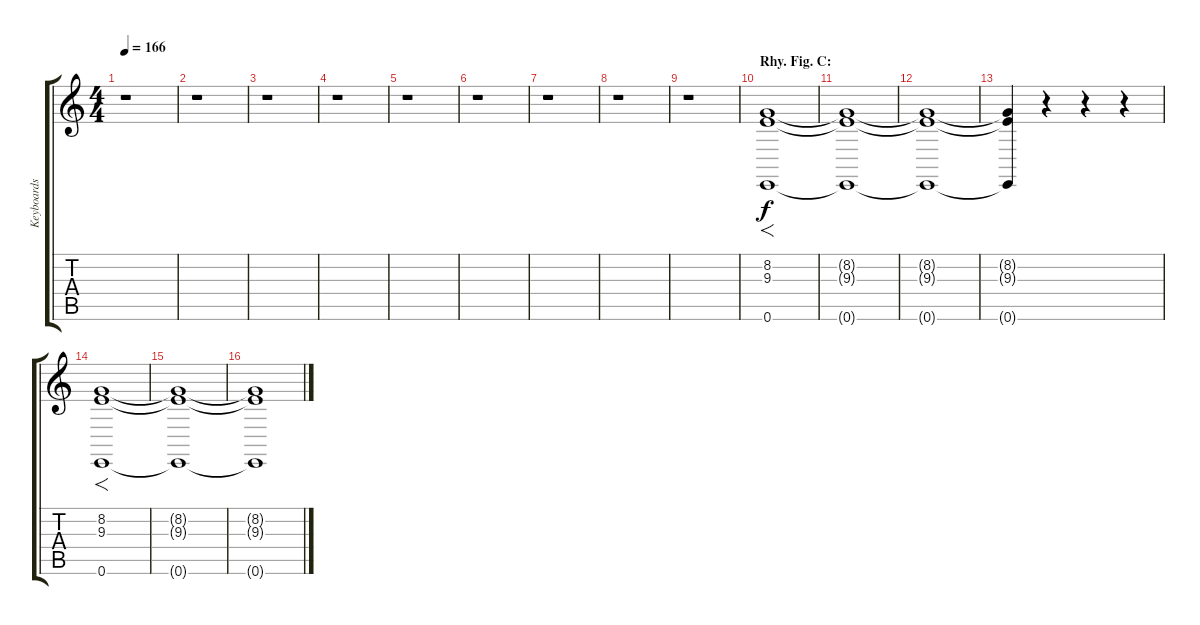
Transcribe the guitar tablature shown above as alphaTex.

\track ("Keyboards" "Keyboards") {instrument voiceoohs}
\staff {score tabs}
\tuning (E4 B3 G3 D3 A2 E2) {hide}
\ts (4 4)
\tempo 166
\clef g2
\ks c
r.1{dy f} |
r.1 |
r.1 |
r.1 |
r.1 |
r.1 |
r.1 |
r.1 |
r.1 |
\section ("" "Rhy. Fig. C:")
(8.2 9.3 0.6).1{f} |
(8.2{t} 9.3{t} 0.6{t}).1 |
(8.2{t} 9.3{t} 0.6{t}).1 |
(8.2{t} 9.3{t} 0.6{t}).4 r.4 r.4 r.4 |
(8.2 9.3 0.6).1{f} |
(8.2{t} 9.3{t} 0.6{t}).1 |
(8.2{t} 9.3{t} 0.6{t}).1
